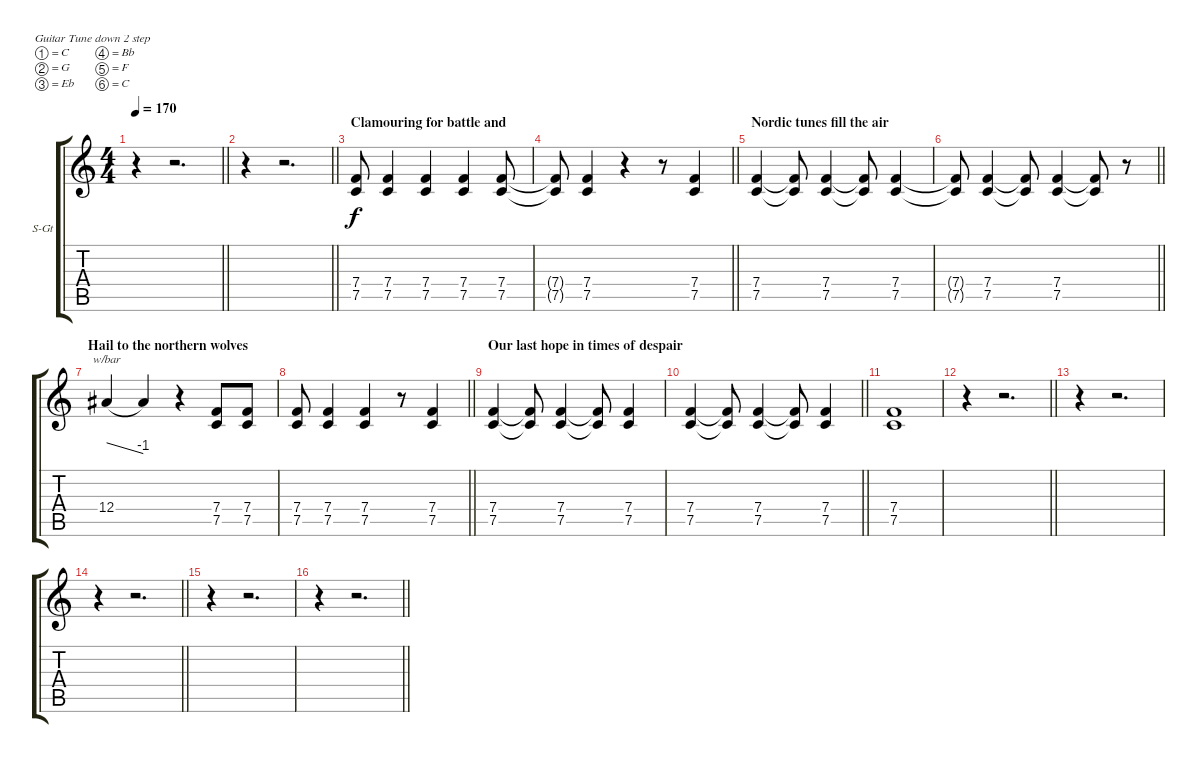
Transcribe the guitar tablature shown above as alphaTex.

\bracketExtendMode groupsimilarinstruments
\firstSystemTrackNameOrientation horizontal
\otherSystemsTrackNameOrientation horizontal
\track ("Voice1 (Arkadius)" "S-Gt") {instrument voiceoohs}
\staff {score tabs}
\tuning (C4 G3 Eb3 Bb2 F2 C2)
\displaytranspose 12
\ts (4 4)
\tempo 170
\clef g2
\barLineRight lightlight
\ks c
r.4{dy f} r.2{d} |
\barLineRight lightlight
r.4 r.2{d} |
\section ("" "Clamouring for battle and")
(7.4 7.5).8 (7.4 7.5).4 (7.4 7.5).4 (7.4 7.5).4 (7.4 7.5).8 |
\barLineRight lightlight
(7.4{t} 7.5{t}).8 (7.4 7.5).4 r.4 r.8 (7.4 7.5).4 |
\section ("" "Nordic tunes fill the air")
(7.4 7.5).4 (7.4{t} 7.5{t}).8 (7.4 7.5).4 (7.4{t} 7.5{t}).8 (7.4 7.5).4 |
\barLineRight lightlight
(7.4{t} 7.5{t}).8 (7.4 7.5).4 (7.4{t} 7.5{t}).8 (7.4 7.5).4 (7.4{t} 7.5{t}).8 r.8 |
\section ("" "Hail to the northern wolves")
12.4.4{tbe (dive default 0 0 60 -4)} 12.4{t}.4 r.4 (7.4 7.5).8 (7.4 7.5).8 |
\barLineRight lightlight
(7.4 7.5).8 (7.4 7.5).4 (7.4 7.5).4 r.8 (7.4 7.5).4 |
\section ("" "Our last hope in times of despair ")
(7.4 7.5).4 (7.4{t} 7.5{t}).8 (7.4 7.5).4 (7.4{t} 7.5{t}).8 (7.4 7.5).4 |
\barLineRight lightlight
(7.4 7.5).4 (7.4{t} 7.5{t}).8 (7.4 7.5).4 (7.4{t} 7.5{t}).8 (7.4 7.5).4 |
(7.4 7.5).1 |
\barLineRight lightlight
r.4 r.2{d} |
r.4 r.2{d} |
\barLineRight lightlight
r.4 r.2{d} |
r.4 r.2{d} |
\barLineRight lightlight
r.4 r.2{d}
